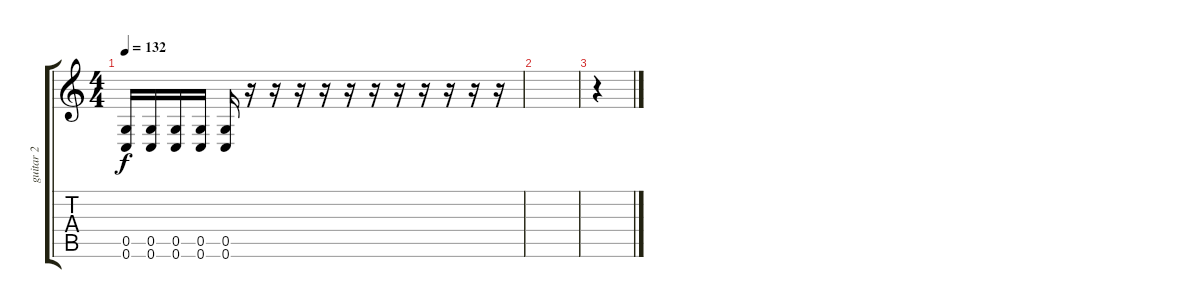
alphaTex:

\track ("guitar 2" "guitar 2") {instrument overdrivenguitar}
\staff {score tabs}
\tuning (D4 A3 F3 C3 G2 C2) {hide}
\ts (4 4)
\tempo 132
\clef g2
\ks c
(0.5 0.6).16{dy f} (0.5 0.6).16 (0.5 0.6).16 (0.5 0.6).16 (0.5 0.6).16 r.16 r.16 r.16 r.16 r.16 r.16 r.16 r.16 r.16 r.16 r.16 |
|
r.4
